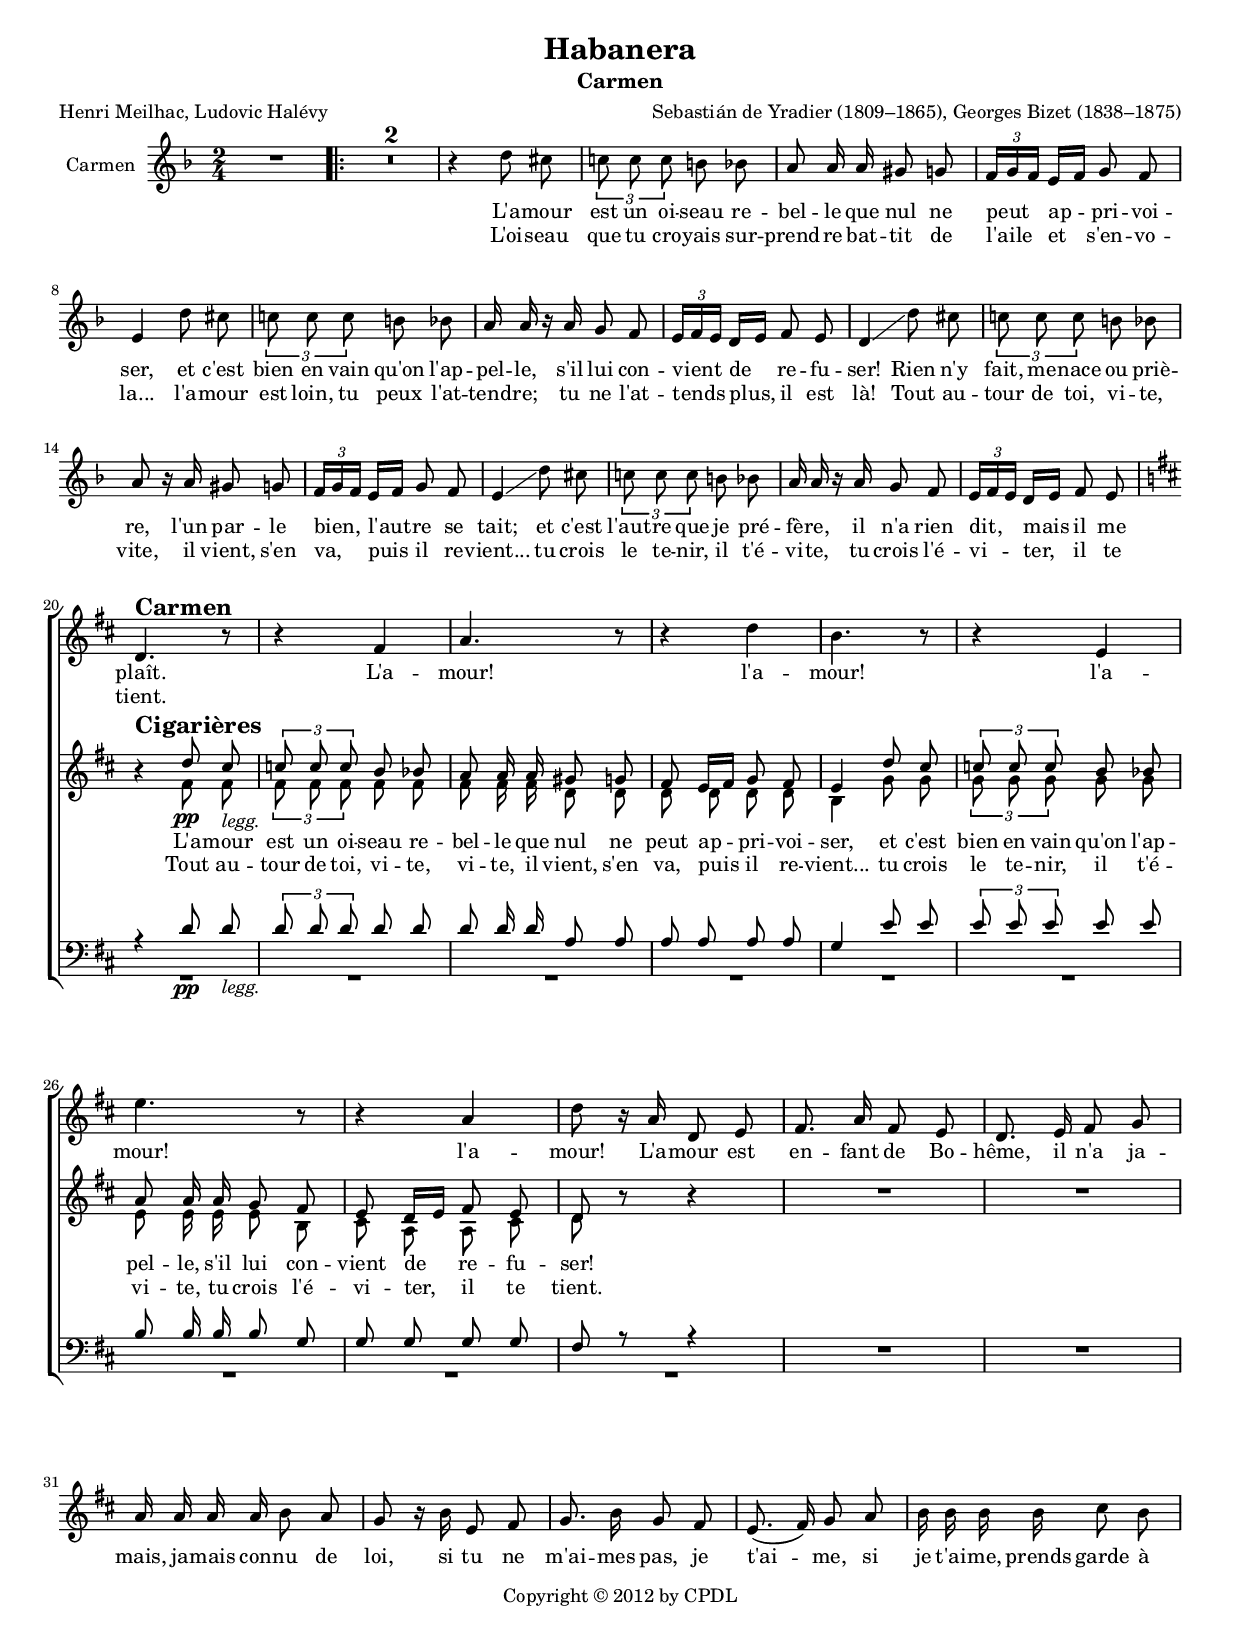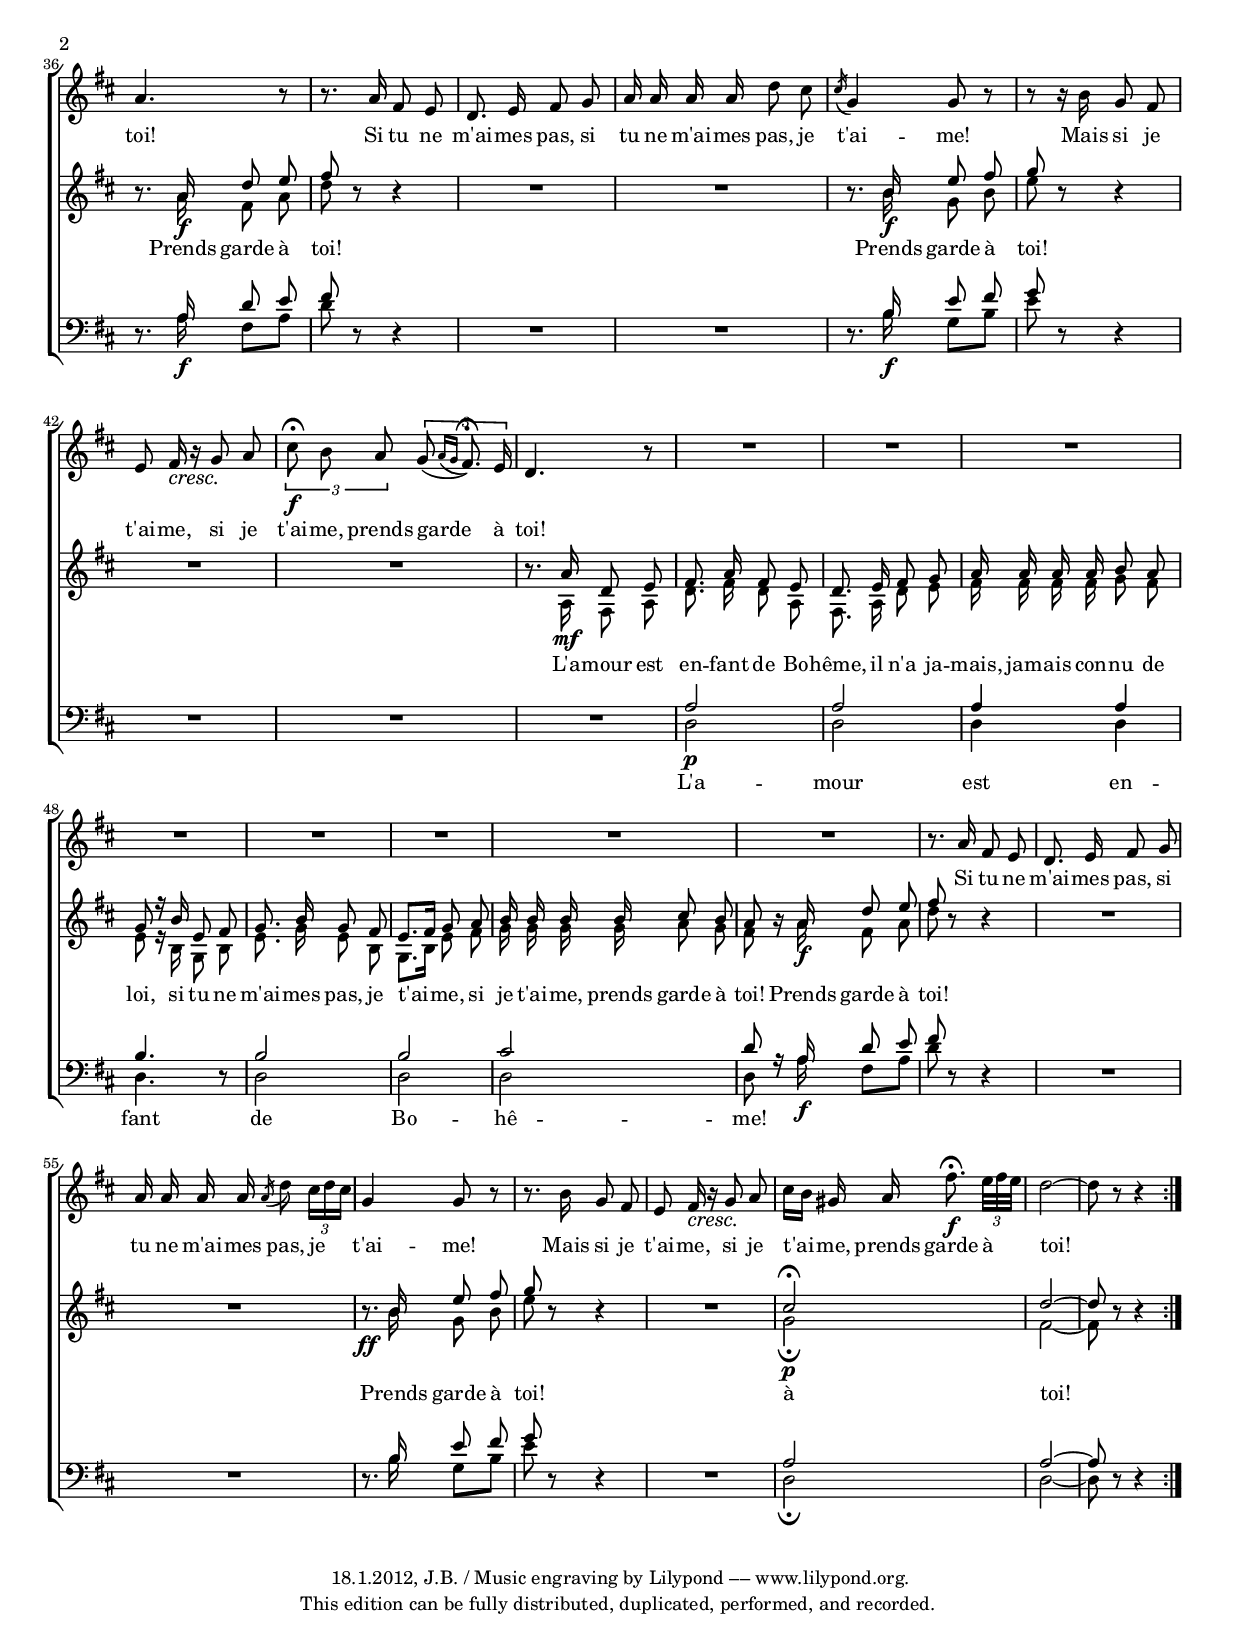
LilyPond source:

% This LilyPond file was generated by Rosegarden 10.04.2
\version "2.14.2"
\header {
  subtitle = "Carmen"
  title = "Habanera"
  composer = "Sebastián de Yradier (1809–1865), Georges Bizet (1838–1875)"
  poet = "Henri Meilhac, Ludovic Halévy" 
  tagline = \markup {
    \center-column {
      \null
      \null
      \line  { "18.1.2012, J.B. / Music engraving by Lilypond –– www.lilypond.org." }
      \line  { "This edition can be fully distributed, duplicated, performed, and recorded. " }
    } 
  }
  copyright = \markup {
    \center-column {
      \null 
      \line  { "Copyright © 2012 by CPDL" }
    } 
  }
}
#(set-global-staff-size 16.3)
% #(ly:set-option 'point-and-click #f)
global = { 
  \time 2/4
  %   \skip 2*119 \skip 4 \skip 16 \skip 64  %% 1-120
}
words = \lyricmode {
  L'a -- mour est un oi -- seau re -- bel -- le 
  que nul ne peut ap -- pri -- voi -- ser, 
  et c'est bien en vain qu'on l'ap -- pel -- le, 
  s'il lui con -- vient de re -- fu -- ser! 
  Rien n'y fait, me -- nace ou priè -- re, 
  l'un par -- le bien, l'aut -- re se tait; 
  et c'est l'aut -- re que je pré -- fè -- re, 
  il n'a rien dit, mais il me plaît. 
  
  
  L'a -- mour! l'a -- mour! l'a -- mour! l'a -- mour! 
  
  L'a -- mour est en -- fant de Bo -- hême, 
  il n'a ja -- mais, ja -- mais con -- nu de loi, 
  si tu ne m'ai -- mes pas, je t'ai -- me, 
  si je t'ai -- me, prends garde à toi! 
  
  
  Si tu ne m'ai -- mes pas, 
  si tu ne m'ai -- mes pas, je t'ai -- me! 
  
  
  Mais si je t'ai -- me, 
  si je t'ai -- me, prends garde à toi! 
  
  Si tu ne m'ai -- mes pas, 
  si tu ne m'ai -- mes pas, je t'ai -- me! 
  Mais si je t'ai -- me, 
  si je t'ai -- me, prends garde à toi! 
  
  L'a -- mour est en -- fant de Bo -- hême! 
}

wordssopranocoro = \lyricmode {
  L'a -- mour est un oi -- seau re -- bel -- le 
  que nul ne peut ap -- pri -- voi -- ser, 
  et c'est bien en vain qu'on l'ap -- pel -- le, 
  s'il lui con -- vient de re -- fu -- ser! 
  Prends garde à toi! 
  Prends garde à toi! 
  L'a -- mour est en -- fant de Bo -- hême, 
  il n'a ja -- mais, jam -- ais con -- nu de loi, 
  si tu ne m'ai -- mes pas, je t'ai -- me, 
  si je t'ai -- me, prends garde à toi! 
  Prends garde à toi! 
  Prends garde à toi! 
  à toi! 
}

wordsseccoro = \lyricmode {
  Tout au -- tour de toi, vi -- te, vi -- te,
  il vient, s'en va, puis il re -- vient...
  tu crois le te -- nir, il t'é -- vi -- te,
  tu crois l'é -- vi -- ter, il te tient.
  
}
wordssec = \lyricmode {
  L'oi -- seau que tu cro -- yais sur -- prend -- re
  bat -- tit de l'aile et s'en -- vo -- la...
  l'a -- mour est loin, tu peux l'at -- tend -- re;
  tu ne l'at -- tends plus, il est là!
  Tout au -- tour de toi, vi -- te, vite,
  il vient, s'en va, puis il re -- vient...
  tu crois le te -- nir, il t'é -- vi -- te,
  tu crois l'é -- vi -- ter, il te tient.
  
}

wordsbassi = \lyricmode {
  _ _ _ _ _ _ _ _
  L'a -- mour est en -- fant de Bo -- hê -- me!
}


carmen={
  %                \override Voice.TextScript #'padding = #2.0
  %                \override MultiMeasureRest #'expand-limit = 1
  
  %                \once \override Staff.TimeSignature #'style = #'() \time 2/4
  \autoBeamOff
  \compressFullBarRests
  \clef "treble"
  \key d \minor
  R2
  \repeat volta 2 {
    R2*2  |
    r4 d'' 8 cis''  |
    %% 5
    \times 2/3 { c''!8 c'' c''}   b' 8 bes'  |
    a' 8   a' 16 a'  gis' 8 g'  |
    \times 2/3 { f'16[ g' f'] } e' 16[  f'] g' 8 f'  |
    e' 4  d'' 8 cis''  |
    \times 2/3 { c''!8 c'' c''}   b' 8 bes'  |
    %% 10
    a' 16 a'  r16 a'  g' 8 f'  |
    \times 2/3 {e' 16[  f' e'] } d' 16[  e'] f' 8 e'  |
    d' 4\glissando d''8 cis'' 8  |
    \times 2/3 { c''!8 c'' c''}   b' 8 bes'  |
    a' 8  r16 a'  gis' 8 g'  |
    %% 15
    \times 2/3 { f'16[ g' f'] } e' 16[  f'] g' 8 f'  |
    e' 4 \glissando d''8 cis'' 8  |
    \times 2/3 { c''!8 c'' c''}   b' 8 bes'  |
    a' 16 a'  r16 a'  g' 8 f'  |
    \times 2/3 {e' 16[  f' e'] } d' 16[  e'] f' 8 e'  |
    \break
    %% 20
    \key d \major
    d' 4.^\markup {\bold \huge Carmen }  r8  |
    r4 fis'   |
    a' 4.  r8  |
    r4 d''   |
    b' 4.  r8  |
    %% 25
    r4 e'   |
    e'' 4.  r8  |
    r4 a'   |
    d'' 8  r16 
    a' d' 8 e'  |
    fis' 8.  a' 16 fis' 8 e'  |
    %% 30
    d' 8.  e' 16 fis' 8 g'  |
    a' 16  a' a' a'  b' 8 a'  |
    g' 8  r16 b' e' 8 fis'  |
    g' 8.  b' 16 g' 8 fis'  |
    e' 8. ( fis' 16) g' 8 a'  |
    %% 35
    b' 16  b' b' b'  cis'' 8 b'  |
    \break
    a'4. r8
    r8. a'16 fis' 8 e'  |
    d'8. e'16 fis'8 g' |
    %% 40
    a' 16  a' a' a'  d'' 8 cis'' 8  |
    \acciaccatura cis''16 g' 4 g'8 r8  |
    r8 r16 b' g' 8 fis'  |
    \crescTextCresc
    e' 8  fis' 16\< r g' 8\! a'  |
    \times 2/3 { cis''8\f\fermata b' a'} \times 2/3 { g'8( \acciaccatura {a'16[ g']} fis'8.)\fermata e'16 }
    d'4. r8
    R2*8
    r8. a'16 fis' 8 e'  |
    d'8. e'16 fis'8 g' |
    %% 40
    a' 16  a' a' a' \acciaccatura a'16 d'' 8 \times 2/3 {cis''16[ d'' cis'']}  |
    g'4 g'8 r |
    r8. b'16 g' 8 fis'  |
    \crescTextCresc
    e' 8  fis' 16\< r g' 8\! a'  |
    cis''16[ b'] gis' a' fis''8.\fermata\f \times 2/3 { e''32[ fis'' e'']} |
    d''2~
    d''8 r r4
    %                \bar "|."
  }
} % Voice

sopranocoro={
  \key d \major
  \oneVoice
  R2*3 R2*16
  \autoBeamOff
  \compressFullBarRests
  r4^\markup{ \bold \huge Cigarières } \voiceOne d''8\pp cis''_\markup{\italic legg. }  |
  %% 5
  \times 2/3 { c''8 c'' c''}   b' 8 bes'  |
  a' 8   a' 16 a'  gis' 8 g'  |
  fis'8 e' 16[  fis'] g' 8 fis'  |
  e' 4  d'' 8 cis''  |
  \times 2/3 { c''8 c'' c''}   b' 8 bes'  |
  %% 10
  a' 8 a' 16 a'  g' 8 fis'  |
  e' 8 d' 16[  e'] fis' 8 e'  |
  d' 8  \oneVoice r r4 |
  R2*7
  r8. \voiceOne a'16 d'' 8 e'' |
  fis''8 \oneVoice r r4 |
  R2*2
  r8. \voiceOne b'16   e'' 8 fis'' |
  g''8 \oneVoice  r r4 |
  
  R2*2
  r8. \voiceOne a'16\mf d' 8 e'  |
  
  fis' 8.  a' 16 fis' 8 e'  |
  %% 30
  d' 8.  e' 16 fis' 8 g'  |
  a' 16  a' a' a'  b' 8 a'  |
  g' 8  r16 b' e' 8 fis'  |
  g' 8.  b' 16 g' 8 fis'  |
  e' 8. [ fis' 16] g' 8 a'  |
  %% 35
  b' 16  b' b' b'  cis'' 8 b'  |
  a'8 \oneVoice r16 \voiceOne  a'\f d''8 e''
  fis'' \oneVoice  r r4
  R2*2
  r8.\ff \voiceOne b'16  e'' 8 fis'' |
  g''8 \oneVoice  r r4 |
  R2
  \voiceOne cis''2\fermata
  d''2~
  d''8 \oneVoice r r4
  
}

altocoro =  {
  \voiceTwo
  \autoBeamOff
  \compressFullBarRests
  \clef G
  \key d \major
  s2*3  | R2*16  |
  s4 fis'8  fis'  |
  \times 2/3 {fis' 8 fis'  fis' }  fis' 8 fis' |
  fis' 8   fis' 16  fis' d' 8  d'  |
  d'8 d'  d'8 d' |
  b 4 g' 8 g' |
  %% 25
  \times 2/3 {g'8 g' g'} g'8 g' |
  e'8 e'16 e' e'8 b |
  cis'8 a  a 8 cis' |
  d'8 s4.  |
  s2  |
  %% 30
  s2*5 |%% 35
  s2  |
  s8. a'16\f fis' 8 a' |
  d'' 8 s s4 |
  s2  |
  s2
  %% 40
  s8 s16 b'\f g' 8 b' |
  e''8  s s4 |
  s2*2
  s8 s16 a fis 8 a  |
  d' 8.  fis' 16 d' 8 a  |
  fis 8.  a 16 d' 8 e'  |
  fis' 16  fis' fis' fis'  g' 8 fis'  |
  e' 8  r16 b g 8 b  |
  e' 8.  g' 16 e' 8 b  |
  g8.[ b16] e'8 fis'8 |
  g'16 g' g' g' a'8 g' |
  fis'8 s16 a'16 fis'8 a' |
  d'' s s4 |
  s2*2
  s8 s16 b' g' 8 b' |
  e''8  s s4 |
  s2
  g'2\fermata\p
  fis'2~
  fis'8 s s4
  %	    \bar "|."
} % Voice
tenorecoro = {
  %               \override Voice.TextScript #'padding = #2.0
  %               \override MultiMeasureRest #'expand-limit = 1
  
  %               \once \override Staff.TimeSignature #'style = #'() \time 2/4
  \voiceOne
  \autoBeamOff
  \compressFullBarRests
  %               \clef "G_8"
  \key d \major
  s2*3  | s2*16 |
  r4 d'8\pp d'_\markup{\italic legg. }  |
  \times 2/3 { d'8 d' d' } d' 8 d'  |
  d' 8  d' 16 d'  a 8 a  |
  a 8  a a a  |
  g 4  e' 8 e'  |
  %% 25
  \times 2/3 { e'8 e' e'}   e' 8 e'  |
  b 8  b 16 b b 8 g  |
  g 8  g g g  |
  fis 8  r8 r4  |
  \oneVoice R2  |
  %% 30
  R2*5 |%% 35
  R2  |
  r 8. \voiceOne a16 d' 8 e'  |
  fis' 8  \oneVoice r r4 |
  R2 |
  R2 |
  %% 40
  r8.  \voiceOne b16  e' 8 fis'  |
  g' 8  \oneVoice  r r4  |
  R2*3
  %% 45
   \voiceOne a 2\p  |
  a 2  |
  a 4  a  |
  b 4.  \oneVoice  r8  \voiceOne |
  b 2  |
  %% 50
  b 2  |
  cis' 2  |
  d' 8  r16 a\f d' 8 e'  |
  fis' 8  \oneVoice  r8 r4 |
  R2 |
  %% 55
  R2 |
  r8.  \voiceOne b16 e' 8 fis'  |
  g' 8   \oneVoice  r8 r4  |
  R2  |
   \voiceOne a 2  |
  a 2~  |
  a 8  \oneVoice r r4  |
  %% 60
  %                \bar "|."
} % Voice
bassocoro = {
  \voiceTwo
  \clef "bass"
  
  \key d \major
  R2*3 R2*16
  
  R2*5 |%% 25
  R2*4 |%% 30
  s2
  s2*5 |%% 35
  s2  |
  s 8  s16 a\f fis 8 a  |
  d'8 s s4  |
  s2  |
  s2  |
  %% 40
  s8 s16 b\f g 8 b  |
  e' 8  s8 s4  |
  s2 |
  s2 |
  s2 |
  %% 45
  d 2  |
  d 2  |
  d 4  d  |
  d 4.  s8  |
  d 2  |
  %% 50
  d 2  |
  d 2  |
  d8 s16 a fis 8 a   |
  d'8 s s4  |
  s2  |
  %% 55
  s2  |
  s8. b16 g 8 b  |
  e'8 s s4 |
  s2  |
  d 2\fermata  |
  d 2~  |
  d 8 s s4  |
  %                \bar "|."
} % Voice
\score {
  \new ChoirStaff
  << % common
     %% force offset of colliding notes in chords:
     %%        \override Score.NoteColumn #'force-hshift = #1.0
     
     \context Staff = "Solo" << 
       \set Staff.instrumentName = \markup { \column { "Carmen" } }
       \set Staff.midiInstrument = "Choir Aahs"
       %%            \set Score.skipBars = ##t
       %%            \set Staff.printKeyCancellation = ##f
       \new Voice \global
       
       \context Voice = "voice 1" { \carmen }
     >> % Staff ends
     \new Lyrics = sopranlyr \lyricsto "voice 1"  \words
     \new Lyrics  \lyricsto "voice 1"  \wordssec
     \context Staff = "sopcor" << 
       \context Voice = "soprano coro" { \voiceOne \sopranocoro } 
       %%    >>
       %%    \context Staff = "altcor" << 
       \context Voice = "voice 2" \altocoro
     >> % Staff ends
     \new Lyrics = sopcorlyr  \lyricsto "soprano coro" \wordssopranocoro
     \new Lyrics  \lyricsto "soprano coro"  \wordsseccoro
     
     \context Staff = "tencor" << 
       %           \set Staff.instrumentName = \markup { \column { "Instrument4 " } }
       %           \set Staff.midiInstrument = "Choir Aahs"
       %           \set Score.skipBars = ##t
       %           \set Staff.printKeyCancellation = ##f
       \new Voice \global
       
       \context Voice = "voice 3" \tenorecoro 
       %%    >>
       %%    \context Staff = "basscor" << 
       \context Voice = "voice 4" \bassocoro 
     >> % Staff (final) ends
     \context Lyrics = bassilyr \lyricsto "voice 4"  \wordsbassi
     
  >> % notes
  
  \layout {
    \context { \GrandStaff \accepts "Lyrics" }
    \context { \RemoveEmptyStaffContext 
               \override VerticalAxisGroup #'remove-first = ##t
    }  
  }
  %%     uncomment to enable generating midi file from the lilypond source
  \midi { }
} % score
\paper {
  #(set-paper-size "a4")
  %	between-system-padding  = 12.0
  %  system-count = #6
  ragged-last-bottom = ##f
  ragged-bottom = ##f
  #(define top-margin (* 15 mm))
  #(define bottom-margin (* 15 mm))
}
